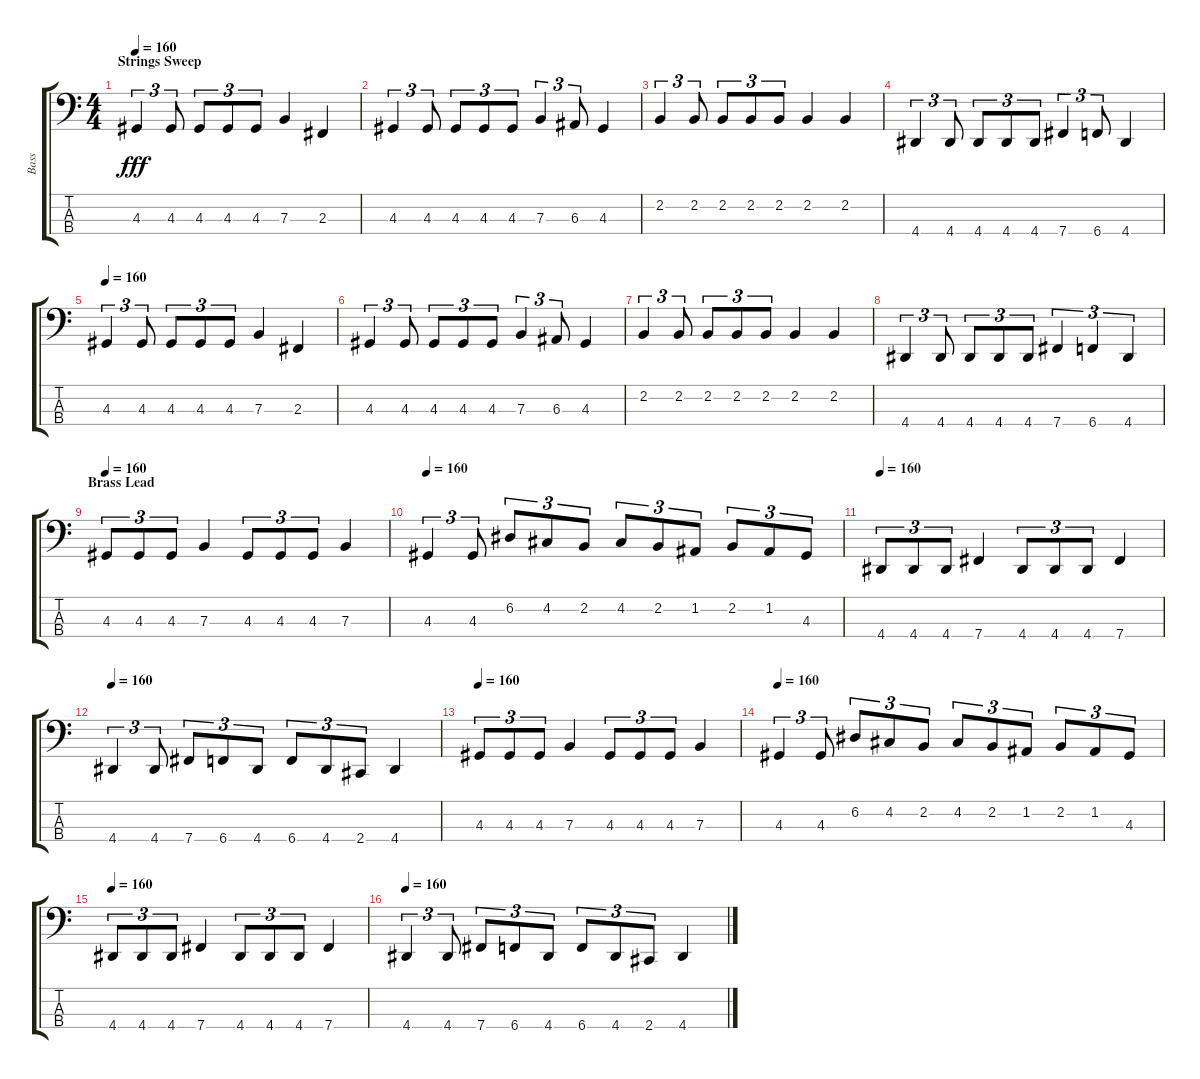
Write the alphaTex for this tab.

\track ("Bass" "Bass") {instrument electricbassfinger}
\staff {score tabs}
\tuning (D2 A1 E1 B0) {hide}
\ts (4 4)
\section ("" "Strings Sweep")
\tempo 160
\clef f4
\ks c
4.3.4{tu (3 2) dy fff} 4.3.8{tu (3 2)} 4.3.8{tu (3 2)} 4.3.8{tu (3 2)} 4.3.8{tu (3 2)} 7.3.4 2.3.4 |
4.3.4{tu (3 2)} 4.3.8{tu (3 2)} 4.3.8{tu (3 2)} 4.3.8{tu (3 2)} 4.3.8{tu (3 2)} 7.3.4{tu (3 2)} 6.3.8{tu (3 2)} 4.3.4 |
2.2.4{tu (3 2)} 2.2.8{tu (3 2)} 2.2.8{tu (3 2)} 2.2.8{tu (3 2)} 2.2.8{tu (3 2)} 2.2.4 2.2.4 |
4.4.4{tu (3 2)} 4.4.8{tu (3 2)} 4.4.8{tu (3 2)} 4.4.8{tu (3 2)} 4.4.8{tu (3 2)} 7.4.4{tu (3 2)} 6.4.8{tu (3 2)} 4.4.4 |
\tempo 160
4.3.4{tu (3 2)} 4.3.8{tu (3 2)} 4.3.8{tu (3 2)} 4.3.8{tu (3 2)} 4.3.8{tu (3 2)} 7.3.4 2.3.4 |
4.3.4{tu (3 2)} 4.3.8{tu (3 2)} 4.3.8{tu (3 2)} 4.3.8{tu (3 2)} 4.3.8{tu (3 2)} 7.3.4{tu (3 2)} 6.3.8{tu (3 2)} 4.3.4 |
2.2.4{tu (3 2)} 2.2.8{tu (3 2)} 2.2.8{tu (3 2)} 2.2.8{tu (3 2)} 2.2.8{tu (3 2)} 2.2.4 2.2.4 |
4.4.4{tu (3 2)} 4.4.8{tu (3 2)} 4.4.8{tu (3 2)} 4.4.8{tu (3 2)} 4.4.8{tu (3 2)} 7.4.4{tu (3 2)} 6.4.4{tu (3 2)} 4.4.4{tu (3 2)} |
\section ("" "Brass Lead")
\tempo 160
4.3.8{tu (3 2)} 4.3.8{tu (3 2)} 4.3.8{tu (3 2)} 7.3.4 4.3.8{tu (3 2)} 4.3.8{tu (3 2)} 4.3.8{tu (3 2)} 7.3.4 |
\tempo 160
4.3.4{tu (3 2)} 4.3.8{tu (3 2)} 6.2.8{tu (3 2)} 4.2.8{tu (3 2)} 2.2.8{tu (3 2)} 4.2.8{tu (3 2)} 2.2.8{tu (3 2)} 1.2.8{tu (3 2)} 2.2.8{tu (3 2)} 1.2.8{tu (3 2)} 4.3.8{tu (3 2)} |
\tempo 160
4.4.8{tu (3 2)} 4.4.8{tu (3 2)} 4.4.8{tu (3 2)} 7.4.4 4.4.8{tu (3 2)} 4.4.8{tu (3 2)} 4.4.8{tu (3 2)} 7.4.4 |
\tempo 160
4.4.4{tu (3 2)} 4.4.8{tu (3 2)} 7.4.8{tu (3 2)} 6.4.8{tu (3 2)} 4.4.8{tu (3 2)} 6.4.8{tu (3 2)} 4.4.8{tu (3 2)} 2.4.8{tu (3 2)} 4.4.4 |
\tempo 160
4.3.8{tu (3 2)} 4.3.8{tu (3 2)} 4.3.8{tu (3 2)} 7.3.4 4.3.8{tu (3 2)} 4.3.8{tu (3 2)} 4.3.8{tu (3 2)} 7.3.4 |
\tempo 160
4.3.4{tu (3 2)} 4.3.8{tu (3 2)} 6.2.8{tu (3 2)} 4.2.8{tu (3 2)} 2.2.8{tu (3 2)} 4.2.8{tu (3 2)} 2.2.8{tu (3 2)} 1.2.8{tu (3 2)} 2.2.8{tu (3 2)} 1.2.8{tu (3 2)} 4.3.8{tu (3 2)} |
\tempo 160
4.4.8{tu (3 2)} 4.4.8{tu (3 2)} 4.4.8{tu (3 2)} 7.4.4 4.4.8{tu (3 2)} 4.4.8{tu (3 2)} 4.4.8{tu (3 2)} 7.4.4 |
\tempo 160
4.4.4{tu (3 2)} 4.4.8{tu (3 2)} 7.4.8{tu (3 2)} 6.4.8{tu (3 2)} 4.4.8{tu (3 2)} 6.4.8{tu (3 2)} 4.4.8{tu (3 2)} 2.4.8{tu (3 2)} 4.4.4
